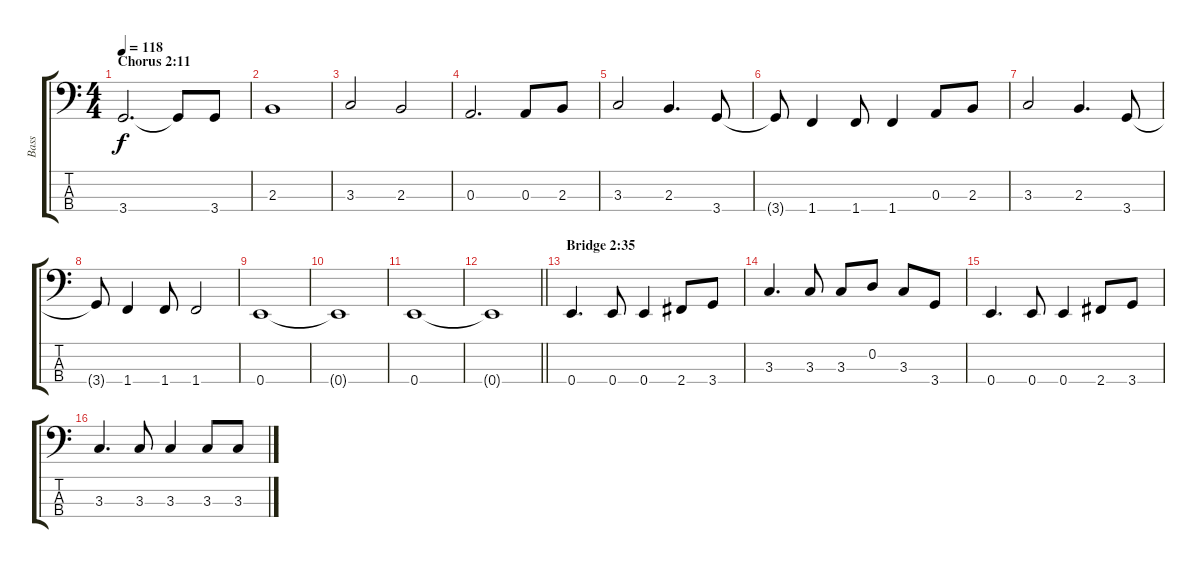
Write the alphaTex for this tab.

\track ("Bass" "Bass") {instrument electricbasspick}
\staff {score tabs}
\tuning (G2 D2 A1 E1) {hide}
\ts (4 4)
\section ("" "Chorus 2:11")
\tempo 118
\clef f4
\ks c
3.4.2{d dy f} 3.4{t}.8 3.4.8 |
2.3.1 |
3.3.2 2.3.2 |
0.3.2{d} 0.3.8 2.3.8 |
3.3.2 2.3.4{d} 3.4.8 |
3.4{t}.8 1.4.4 1.4.8 1.4.4 0.3.8 2.3.8 |
3.3.2 2.3.4{d} 3.4.8 |
3.4{t}.8 1.4.4 1.4.8 1.4.2 |
0.4.1 |
0.4{t}.1 |
0.4.1 |
\barLineRight lightlight
0.4{t}.1 |
\section ("" "Bridge 2:35")
0.4.4{d} 0.4.8 0.4.4 2.4.8 3.4.8 |
3.3.4{d} 3.3.8 3.3.8 0.2.8 3.3.8 3.4.8 |
0.4.4{d} 0.4.8 0.4.4 2.4.8 3.4.8 |
3.3.4{d} 3.3.8 3.3.4 3.3.8 3.3.8
